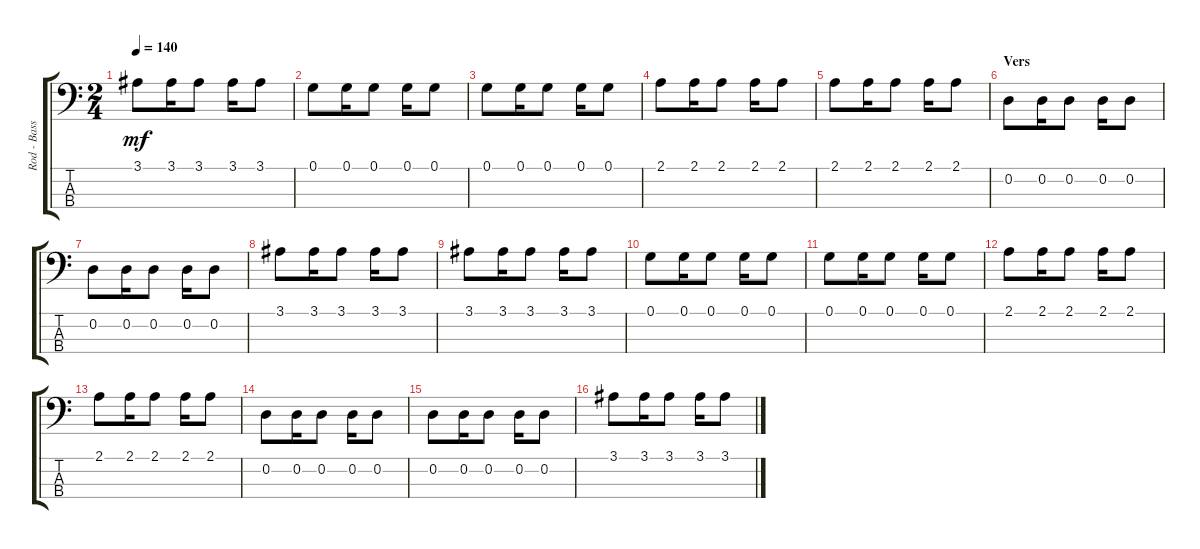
\track ("Rod - Bass" "Rod - Bass") {instrument slapbass1}
\staff {score tabs}
\tuning (G2 D2 A1 E1) {hide}
\ts (2 4)
\tempo 140
\clef f4
\ks c
3.1.8{dy mf} 3.1.16 3.1.8 3.1.16 3.1.8 |
0.1.8 0.1.16 0.1.8 0.1.16 0.1.8 |
0.1.8 0.1.16 0.1.8 0.1.16 0.1.8 |
2.1.8 2.1.16 2.1.8 2.1.16 2.1.8 |
2.1.8 2.1.16 2.1.8 2.1.16 2.1.8 |
\section ("" "Vers")
0.2.8 0.2.16 0.2.8 0.2.16 0.2.8 |
0.2.8 0.2.16 0.2.8 0.2.16 0.2.8 |
3.1.8 3.1.16 3.1.8 3.1.16 3.1.8 |
3.1.8 3.1.16 3.1.8 3.1.16 3.1.8 |
0.1.8 0.1.16 0.1.8 0.1.16 0.1.8 |
0.1.8 0.1.16 0.1.8 0.1.16 0.1.8 |
2.1.8 2.1.16 2.1.8 2.1.16 2.1.8 |
2.1.8 2.1.16 2.1.8 2.1.16 2.1.8 |
0.2.8 0.2.16 0.2.8 0.2.16 0.2.8 |
0.2.8 0.2.16 0.2.8 0.2.16 0.2.8 |
3.1.8 3.1.16 3.1.8 3.1.16 3.1.8
